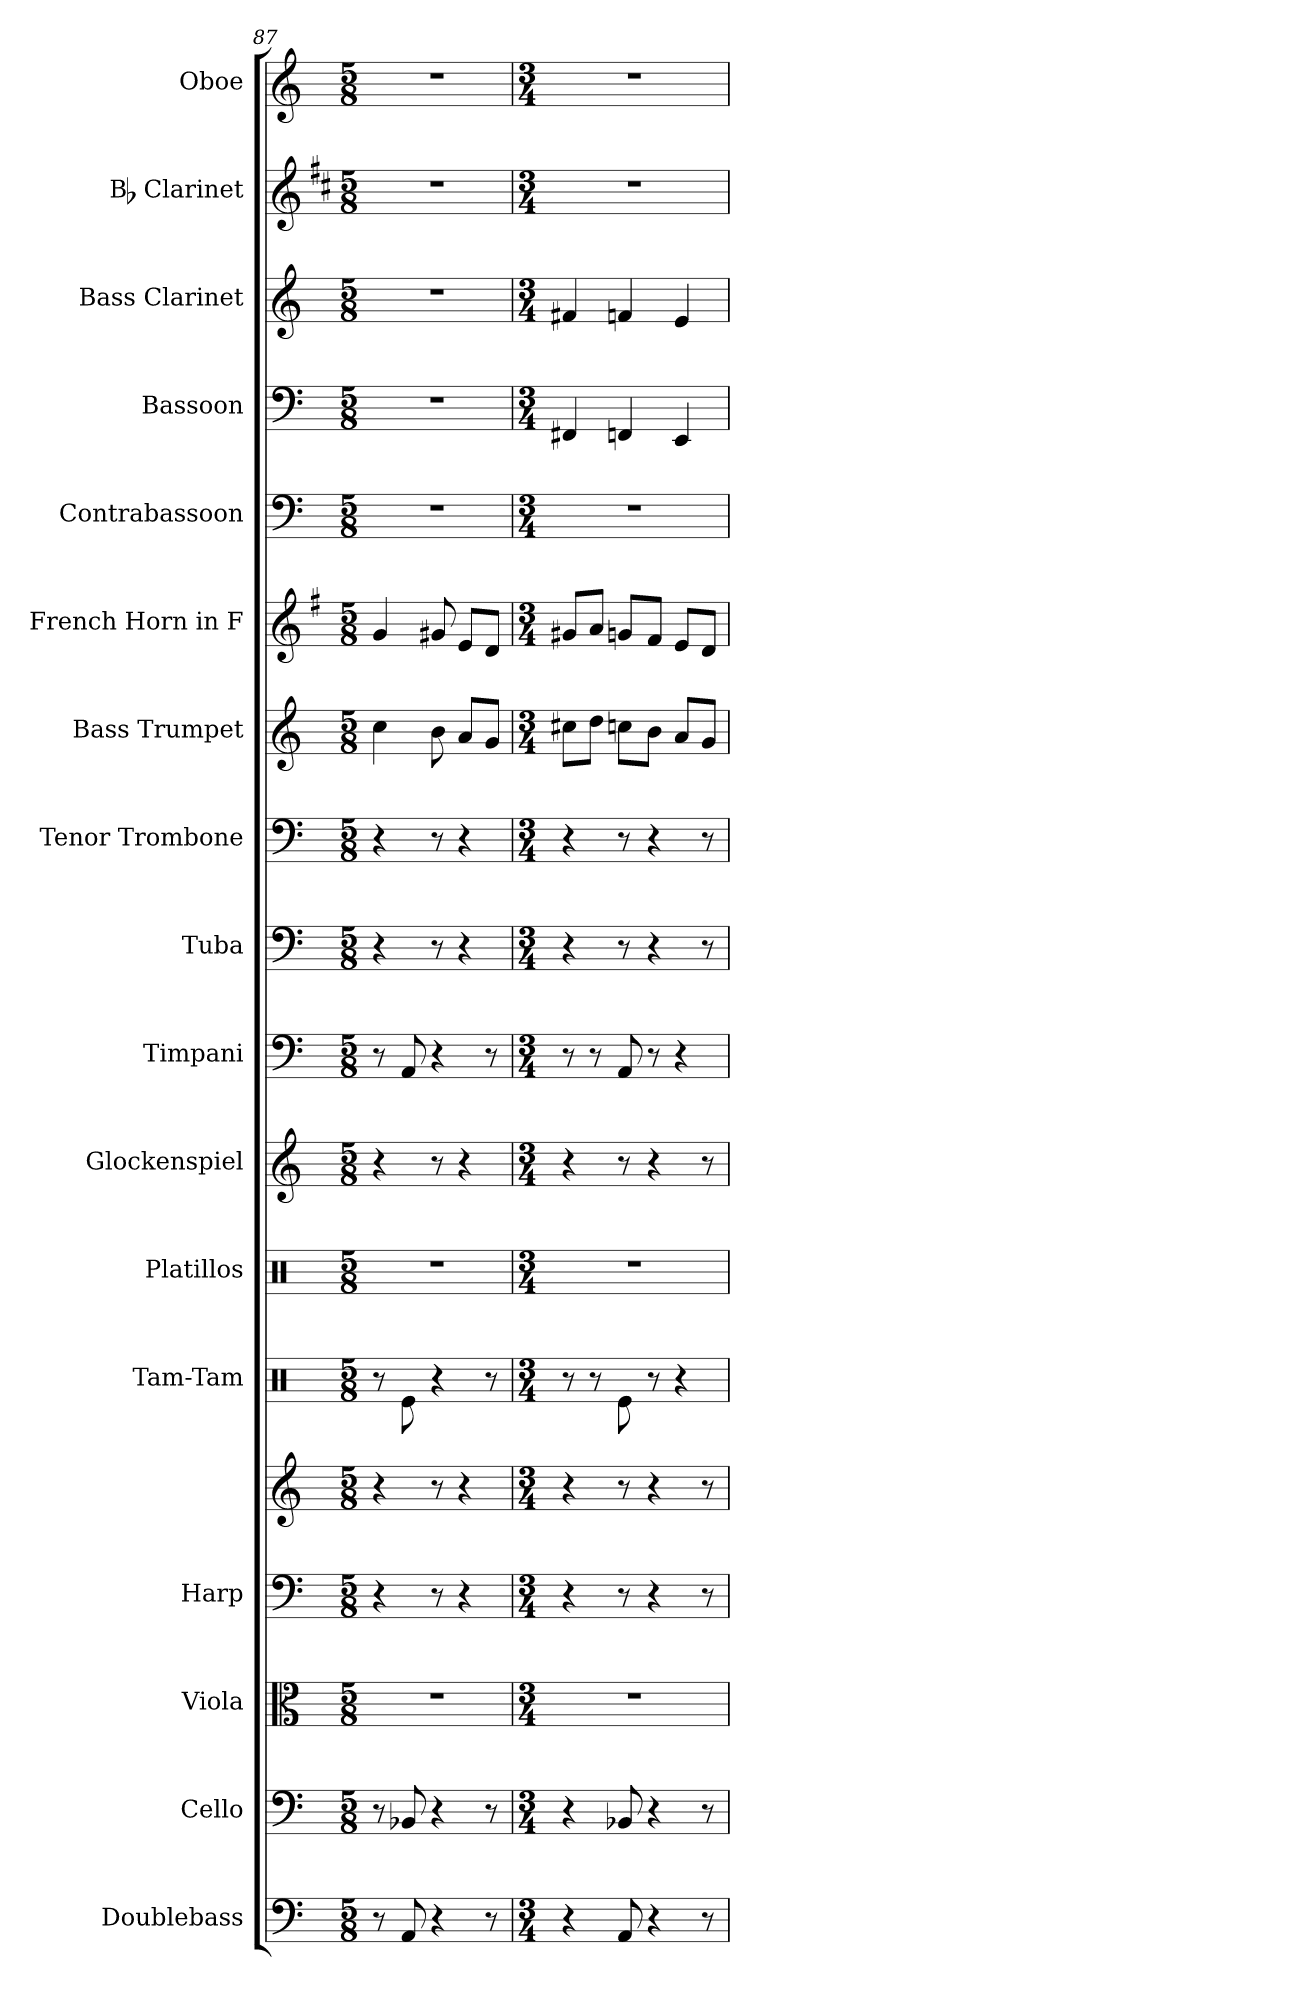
**kern	**kern	**kern	**kern	**kern	**kern	**kern	**kern	**kern	**kern	**kern	**kern	**kern	**kern	**kern	**kern	**kern	**kern
*part17	*part16	*part15	*part14	*part14	*part13	*part12	*part11	*part10	*part9	*part8	*part7	*part6	*part5	*part4	*part3	*part2	*part1
*staff18	*staff17	*staff16	*staff15	*staff14	*staff13	*staff12	*staff11	*staff10	*staff9	*staff8	*staff7	*staff6	*staff5	*staff4	*staff3	*staff2	*staff1
*I"Doublebass	*I"Cello	*I"Viola	*I"Harp	*	*I"Tam-Tam	*I"Platillos	*I"Glockenspiel	*I"Timpani	*I"Tuba	*I"Tenor Trombone	*I"Bass Trumpet	*I"French Horn in F	*I"Contrabassoon	*I"Bassoon	*I"Bass Clarinet	*I"Bb Clarinet	*I"Oboe
*	*	*I'Vla.	*	*	*	*I'Plat.	*I'Glk.	*	*I'Tba.	*	*	*	*	*	*	*	*I'Ob.
*clefF4	*clefF4	*clefC3	*clefF4	*clefG2	*clefX	*clefX	*clefG2	*clefF4	*clefF4	*clefF4	*clefG2	*clefG2	*clefF4	*clefF4	*clefG2	*clefG2	*clefG2
*ITrd7c12	*	*	*	*	*	*	*ITrd-14c-24	*	*	*	*ITrd8c14	*ITrd4c7	*ITrd7c12	*	*ITrd8c14	*ITrd1c2	*
*k[]	*k[]	*k[]	*k[]	*k[]	*k[]	*k[]	*k[]	*k[]	*k[]	*k[]	*k[]	*k[]	*k[]	*k[]	*k[]	*k[]	*k[]
*M5/8	*M5/8	*M5/8	*M5/8	*M5/8	*M5/8	*M5/8	*M5/8	*M5/8	*M5/8	*M5/8	*M5/8	*M5/8	*M5/8	*M5/8	*M5/8	*M5/8	*M5/8
=87	=87	=87	=87	=87	=87	=87	=87	=87	=87	=87	=87	=87	=87	=87	=87	=87	=87
8r	8r	8%5r	4r	4r	8r	8%5r	4r	8r	4r	4r	4c\	4c/	8%5r	8%5r	8%5r	8%5r	8%5r
8AAA/	8BB-X/	.	.	.	8Re\	.	.	8AA/	.	.	.	.	.	.	.	.	.
4r	4r	.	8r	8r	4r	.	8r	4r	8r	8r	8B\	8c#X/	.	.	.	.	.
.	.	.	4r	4r	.	.	4r	.	4r	4r	8A/L	8A/L	.	.	.	.	.
8r	8r	.	.	.	8r	.	.	8r	.	.	8G/J	8G/J	.	.	.	.	.
=88	=88	=88	=88	=88	=88	=88	=88	=88	=88	=88	=88	=88	=88	=88	=88	=88	=88
*M3/4	*M3/4	*M3/4	*M3/4	*M3/4	*M3/4	*M3/4	*M3/4	*M3/4	*M3/4	*M3/4	*M3/4	*M3/4	*M3/4	*M3/4	*M3/4	*M3/4	*M3/4
4r	4r	2.r	4r	4r	8r	2.r	4r	8r	4r	4r	8c#X\L	8c#X/L	2.r	4FF#X/	4F#X/	2.r	2.r
.	.	.	.	.	8r	.	.	8r	.	.	8d\J	8d/J	.	.	.	.	.
8AAA/	8BB-X/	.	8r	8r	8Re\	.	8r	8AA/	8r	8r	8cn\L	8cn/L	.	4FFn/	4Fn/	.	.
4r	4r	.	4r	4r	8r	.	4r	8r	4r	4r	8B\J	8B/J	.	.	.	.	.
.	.	.	.	.	4r	.	.	4r	.	.	8A/L	8A/L	.	4EE/	4E/	.	.
8r	8r	.	8r	8r	.	.	8r	.	8r	8r	8G/J	8G/J	.	.	.	.	.
=	=	=	=	=	=	=	=	=	=	=	=	=	=	=	=	=	=
*-	*-	*-	*-	*-	*-	*-	*-	*-	*-	*-	*-	*-	*-	*-	*-	*-	*-
